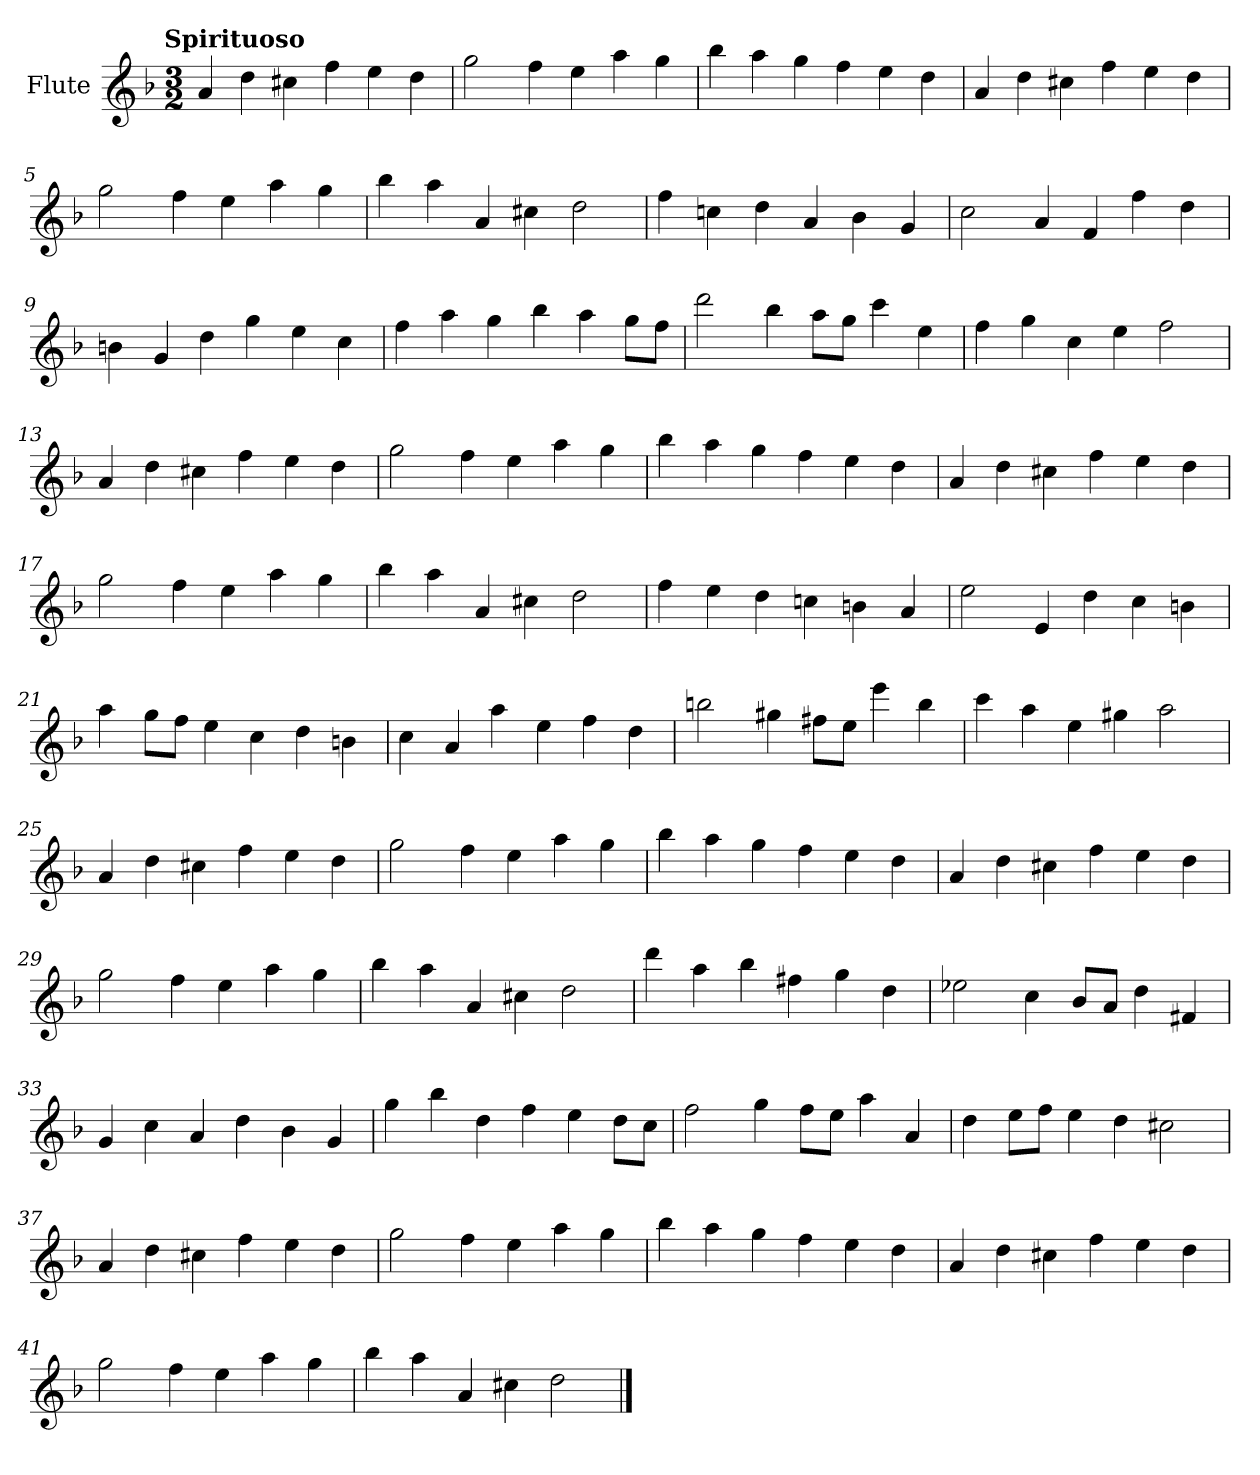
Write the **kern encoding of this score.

**kern
*part1
*staff1
*I"Flute
*I'Fl
*clefG2
*k[b-]
*d:
!!LO:TX:omd:t=Spirituoso
*M3/2
=1
4a
4dd
4cc#X
4ff
4ee
4dd
=2
2gg
4ff
4ee
4aa
4gg
=3
4bb-
4aa
4gg
4ff
4ee
4dd
=4
4a
4dd
4cc#X
4ff
4ee
4dd
=5
2gg
4ff
4ee
4aa
4gg
=6
4bb-
4aa
4a
4cc#X
2dd
=7
4ff
4ccn
4dd
4a
4b-
4g
=8
2cc
4a
4f
4ff
4dd
=9
4bn
4g
4dd
4gg
4ee
4cc
=10
4ff
4aa
4gg
4bb-
4aa
8ggL
8ffJ
=11
2ddd
4bb-
8aaL
8ggJ
4ccc
4ee
=12
4ff
4gg
4cc
4ee
2ff
=13
4a
4dd
4cc#X
4ff
4ee
4dd
=14
2gg
4ff
4ee
4aa
4gg
=15
4bb-
4aa
4gg
4ff
4ee
4dd
=16
4a
4dd
4cc#X
4ff
4ee
4dd
=17
2gg
4ff
4ee
4aa
4gg
=18
4bb-
4aa
4a
4cc#X
2dd
=19
4ff
4ee
4dd
4ccn
4bn
4a
=20
2ee
4e
4dd
4cc
4bn
=21
4aa
8ggL
8ffJ
4ee
4cc
4dd
4bn
=22
4cc
4a
4aa
4ee
4ff
4dd
=23
2bbn
4gg#X
8ff#XL
8eeJ
4eee
4bb
=24
4ccc
4aa
4ee
4gg#X
2aa
=25
4a
4dd
4cc#X
4ff
4ee
4dd
=26
2gg
4ff
4ee
4aa
4gg
=27
4bb-
4aa
4gg
4ff
4ee
4dd
=28
4a
4dd
4cc#X
4ff
4ee
4dd
=29
2gg
4ff
4ee
4aa
4gg
=30
4bb-
4aa
4a
4cc#X
2dd
=31
4ddd
4aa
4bb-
4ff#X
4gg
4dd
=32
2ee-X
4cc
8b-L
8aJ
4dd
4f#X
=33
4g
4cc
4a
4dd
4b-
4g
=34
4gg
4bb-
4dd
4ff
4ee
8ddL
8ccJ
=35
2ff
4gg
8ffL
8eeJ
4aa
4a
=36
4dd
8eeL
8ffJ
4ee
4dd
2cc#X
=37
4a
4dd
4cc#X
4ff
4ee
4dd
=38
2gg
4ff
4ee
4aa
4gg
=39
4bb-
4aa
4gg
4ff
4ee
4dd
=40
4a
4dd
4cc#X
4ff
4ee
4dd
=41
2gg
4ff
4ee
4aa
4gg
=42
4bb-
4aa
4a
4cc#X
2dd
==
*-
